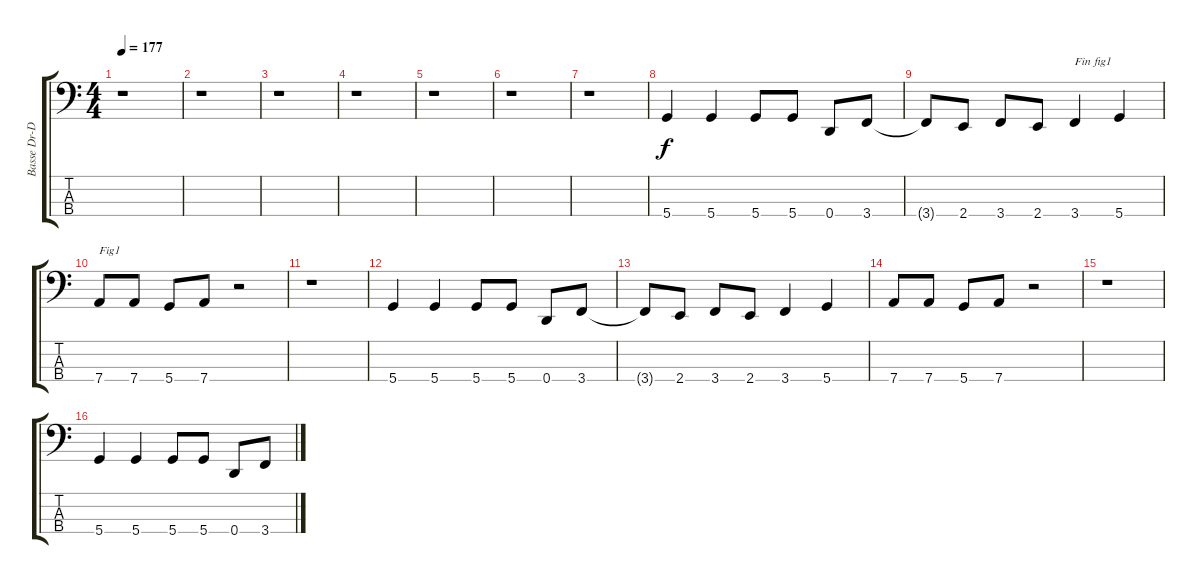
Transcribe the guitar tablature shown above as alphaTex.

\track ("Basse Dr-D" "Basse Dr-D") {instrument electricbasspick}
\staff {score tabs}
\tuning (G2 D2 A1 D1) {hide}
\ts (4 4)
\tempo 177
\clef f4
\ks c
r.1{dy f instrument electricbasspick} |
r.1 |
r.1 |
r.1 |
r.1 |
r.1 |
r.1 |
5.4.4 5.4.4 5.4.8 5.4.8 0.4.8 3.4.8 |
3.4{t}.8 2.4.8 3.4.8 2.4.8 3.4.4{txt "Fin fig1"} 5.4.4 |
7.4.8{txt "Fig1"} 7.4.8 5.4.8 7.4.8 r.2 |
r.1 |
5.4.4 5.4.4 5.4.8 5.4.8 0.4.8 3.4.8 |
3.4{t}.8 2.4.8 3.4.8 2.4.8 3.4.4 5.4.4 |
7.4.8 7.4.8 5.4.8 7.4.8 r.2 |
r.1 |
5.4.4 5.4.4 5.4.8 5.4.8 0.4.8 3.4.8
